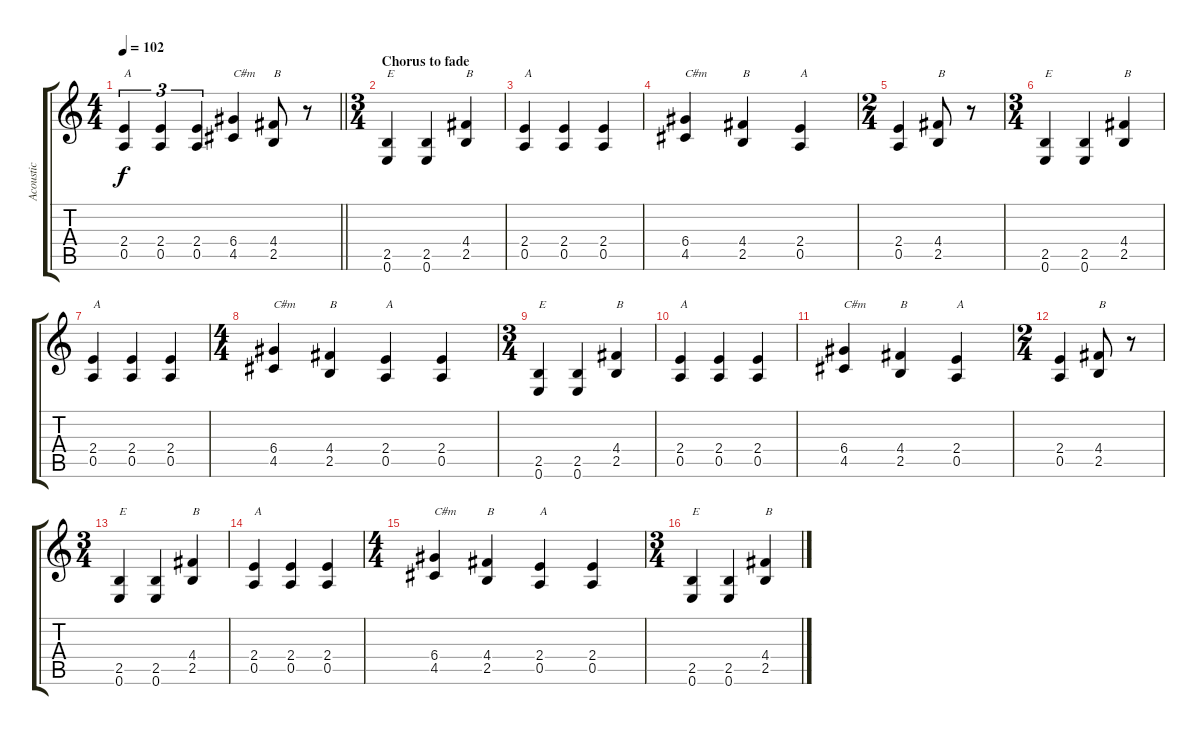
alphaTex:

\track ("Acoustic" "Acoustic") {instrument acousticguitarsteel}
\staff {score tabs}
\tuning (E4 B3 G3 D3 A2 E2) {hide}
\ts (4 4)
\tempo 102
\clef g2
\barLineRight lightlight
\ks c
(2.4 0.5).4{tu (3 2) txt "A" dy f} (2.4 0.5).4{tu (3 2)} (2.4 0.5).4{tu (3 2)} (6.4 4.5).4{txt "C#m"} (4.4 2.5).8{txt "B"} r.8 |
\ts (3 4)
\section ("" "Chorus to fade")
(2.5 0.6).4{txt "E"} (2.5 0.6).4 (4.4 2.5).4{txt "B"} |
(2.4 0.5).4{txt "A"} (2.4 0.5).4 (2.4 0.5).4 |
(6.4 4.5).4{txt "C#m"} (4.4 2.5).4{txt "B"} (2.4 0.5).4{txt "A"} |
\ts (2 4)
(2.4 0.5).4 (4.4 2.5).8{txt "B"} r.8 |
\ts (3 4)
(2.5 0.6).4{txt "E"} (2.5 0.6).4 (4.4 2.5).4{txt "B"} |
(2.4 0.5).4{txt "A"} (2.4 0.5).4 (2.4 0.5).4 |
\ts (4 4)
(6.4 4.5).4{txt "C#m"} (4.4 2.5).4{txt "B"} (2.4 0.5).4{txt "A"} (2.4 0.5).4 |
\ts (3 4)
(2.5 0.6).4{txt "E"} (2.5 0.6).4 (4.4 2.5).4{txt "B"} |
(2.4 0.5).4{txt "A"} (2.4 0.5).4 (2.4 0.5).4 |
(6.4 4.5).4{txt "C#m"} (4.4 2.5).4{txt "B"} (2.4 0.5).4{txt "A"} |
\ts (2 4)
(2.4 0.5).4 (4.4 2.5).8{txt "B"} r.8 |
\ts (3 4)
(2.5 0.6).4{txt "E"} (2.5 0.6).4 (4.4 2.5).4{txt "B"} |
(2.4 0.5).4{txt "A"} (2.4 0.5).4 (2.4 0.5).4 |
\ts (4 4)
(6.4 4.5).4{txt "C#m"} (4.4 2.5).4{txt "B"} (2.4 0.5).4{txt "A"} (2.4 0.5).4 |
\ts (3 4)
(2.5 0.6).4{txt "E"} (2.5 0.6).4 (4.4 2.5).4{txt "B"}
